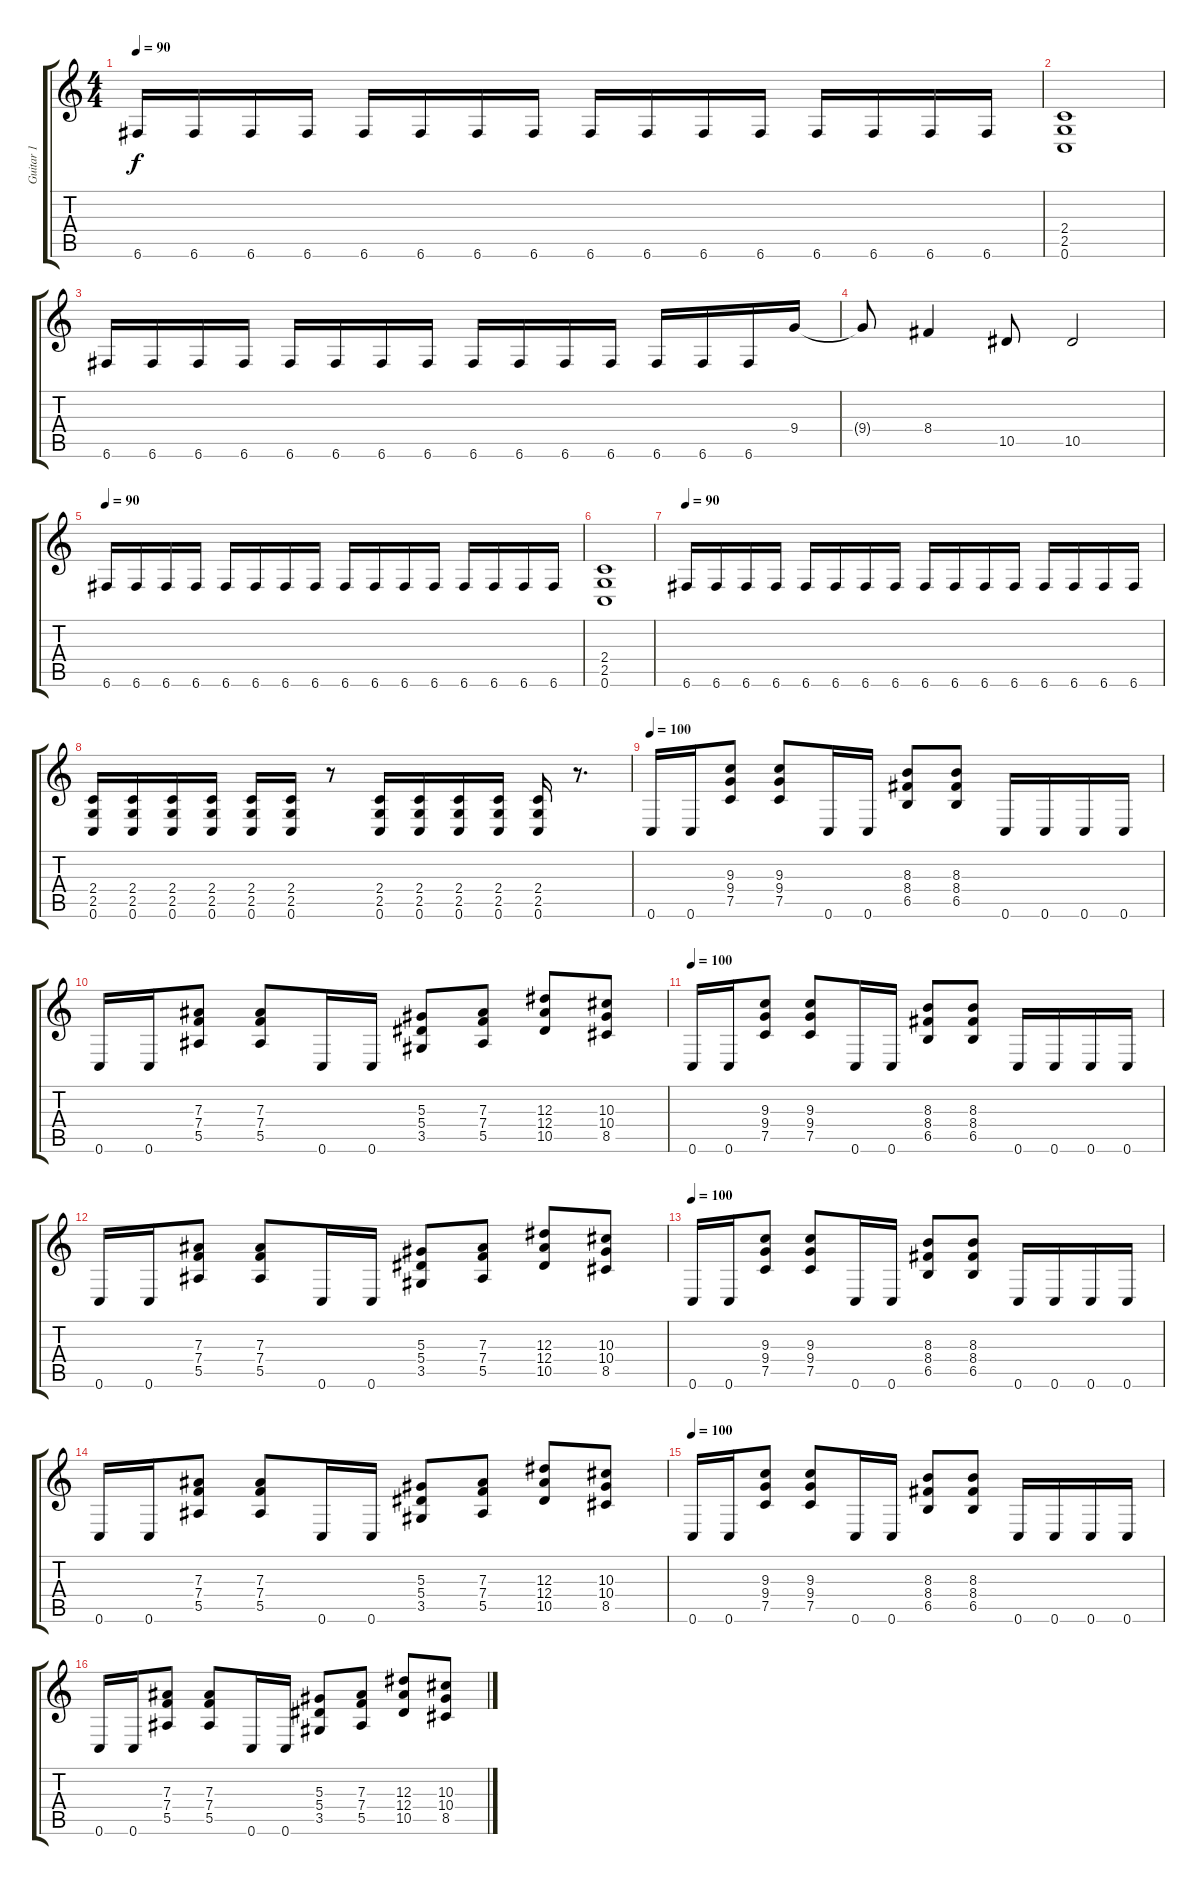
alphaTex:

\track ("Guitar 1" "Guitar 1") {instrument overdrivenguitar}
\staff {score tabs}
\tuning (C4 G3 Eb3 Bb2 F2 C2) {hide}
\ts (4 4)
\tempo 90
\clef g2
\ks c
6.6.16{dy f} 6.6.16 6.6.16 6.6.16 6.6.16 6.6.16 6.6.16 6.6.16 6.6.16 6.6.16 6.6.16 6.6.16 6.6.16 6.6.16 6.6.16 6.6.16 |
(2.4 2.5 0.6).1 |
6.6.16 6.6.16 6.6.16 6.6.16 6.6.16 6.6.16 6.6.16 6.6.16 6.6.16 6.6.16 6.6.16 6.6.16 6.6.16 6.6.16 6.6.16 9.4.16 |
9.4{t}.8 8.4.4 10.5.8 10.5.2 |
\tempo 90
6.6.16 6.6.16 6.6.16 6.6.16 6.6.16 6.6.16 6.6.16 6.6.16 6.6.16 6.6.16 6.6.16 6.6.16 6.6.16 6.6.16 6.6.16 6.6.16 |
(2.4 2.5 0.6).1 |
\tempo 90
6.6.16 6.6.16 6.6.16 6.6.16 6.6.16 6.6.16 6.6.16 6.6.16 6.6.16 6.6.16 6.6.16 6.6.16 6.6.16 6.6.16 6.6.16 6.6.16 |
(2.4 2.5 0.6).16 (2.4 2.5 0.6).16 (2.4 2.5 0.6).16 (2.4 2.5 0.6).16 (2.4 2.5 0.6).16 (2.4 2.5 0.6).16 r.8 (2.4 2.5 0.6).16 (2.4 2.5 0.6).16 (2.4 2.5 0.6).16 (2.4 2.5 0.6).16 (2.4 2.5 0.6).16 r.8{d} |
\tempo 100
0.6.16 0.6.16 (9.3 9.4 7.5).8 (9.3 9.4 7.5).8 0.6.16 0.6.16 (8.3 8.4 6.5).8 (8.3 8.4 6.5).8 0.6.16 0.6.16 0.6.16 0.6.16 |
0.6.16 0.6.16 (7.3 7.4 5.5).8 (7.3 7.4 5.5).8 0.6.16 0.6.16 (5.3 5.4 3.5).8 (7.3 7.4 5.5).8 (12.3 12.4 10.5).8 (10.3 10.4 8.5).8 |
\tempo 100
0.6.16 0.6.16 (9.3 9.4 7.5).8 (9.3 9.4 7.5).8 0.6.16 0.6.16 (8.3 8.4 6.5).8 (8.3 8.4 6.5).8 0.6.16 0.6.16 0.6.16 0.6.16 |
0.6.16 0.6.16 (7.3 7.4 5.5).8 (7.3 7.4 5.5).8 0.6.16 0.6.16 (5.3 5.4 3.5).8 (7.3 7.4 5.5).8 (12.3 12.4 10.5).8 (10.3 10.4 8.5).8 |
\tempo 100
0.6.16 0.6.16 (9.3 9.4 7.5).8 (9.3 9.4 7.5).8 0.6.16 0.6.16 (8.3 8.4 6.5).8 (8.3 8.4 6.5).8 0.6.16 0.6.16 0.6.16 0.6.16 |
0.6.16 0.6.16 (7.3 7.4 5.5).8 (7.3 7.4 5.5).8 0.6.16 0.6.16 (5.3 5.4 3.5).8 (7.3 7.4 5.5).8 (12.3 12.4 10.5).8 (10.3 10.4 8.5).8 |
\tempo 100
0.6.16 0.6.16 (9.3 9.4 7.5).8 (9.3 9.4 7.5).8 0.6.16 0.6.16 (8.3 8.4 6.5).8 (8.3 8.4 6.5).8 0.6.16 0.6.16 0.6.16 0.6.16 |
0.6.16 0.6.16 (7.3 7.4 5.5).8 (7.3 7.4 5.5).8 0.6.16 0.6.16 (5.3 5.4 3.5).8 (7.3 7.4 5.5).8 (12.3 12.4 10.5).8 (10.3 10.4 8.5).8
